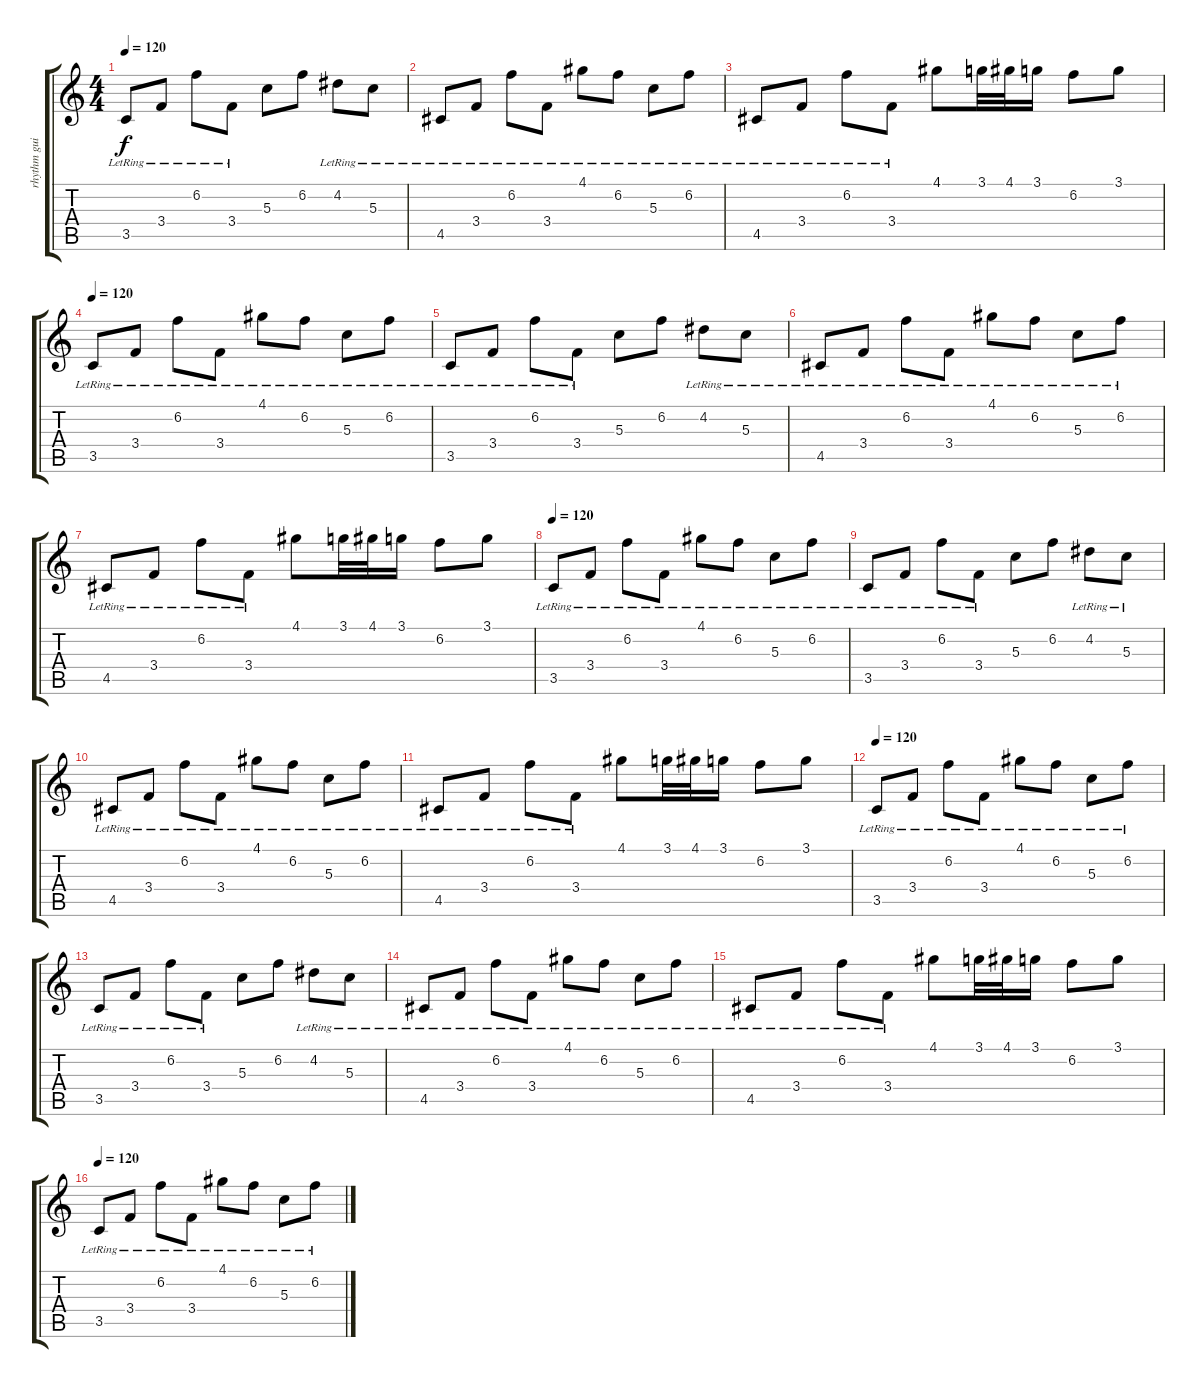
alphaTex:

\track ("rhythm guitar" "rhythm gui") {instrument distortionguitar}
\staff {score tabs}
\tuning (E4 B3 G3 D3 A2 E2) {hide}
\ts (4 4)
\tempo 120
\clef g2
\ks c
3.5{lr}.8{dy f} 3.4{lr}.8 6.2{lr}.8 3.4{lr}.8 5.3.8 6.2.8 4.2{lr}.8 5.3{lr}.8 |
4.5{lr}.8 3.4{lr}.8 6.2{lr}.8 3.4{lr}.8 4.1{lr}.8 6.2{lr}.8 5.3{lr}.8 6.2{lr}.8 |
4.5{lr}.8 3.4{lr}.8 6.2{lr}.8 3.4{lr}.8 4.1.8 3.1.32 4.1.32 3.1.16 6.2.8 3.1.8 |
\tempo 120
3.5{lr}.8 3.4{lr}.8 6.2{lr}.8 3.4{lr}.8 4.1{lr}.8 6.2{lr}.8 5.3{lr}.8 6.2{lr}.8 |
3.5{lr}.8 3.4{lr}.8 6.2{lr}.8 3.4{lr}.8 5.3.8 6.2.8 4.2{lr}.8 5.3{lr}.8 |
4.5{lr}.8 3.4{lr}.8 6.2{lr}.8 3.4{lr}.8 4.1{lr}.8 6.2{lr}.8 5.3{lr}.8 6.2{lr}.8 |
4.5{lr}.8 3.4{lr}.8 6.2{lr}.8 3.4{lr}.8 4.1.8 3.1.32 4.1.32 3.1.16 6.2.8 3.1.8 |
\tempo 120
3.5{lr}.8 3.4{lr}.8 6.2{lr}.8 3.4{lr}.8 4.1{lr}.8 6.2{lr}.8 5.3{lr}.8 6.2{lr}.8 |
3.5{lr}.8 3.4{lr}.8 6.2{lr}.8 3.4{lr}.8 5.3.8 6.2.8 4.2{lr}.8 5.3{lr}.8 |
4.5{lr}.8 3.4{lr}.8 6.2{lr}.8 3.4{lr}.8 4.1{lr}.8 6.2{lr}.8 5.3{lr}.8 6.2{lr}.8 |
4.5{lr}.8 3.4{lr}.8 6.2{lr}.8 3.4{lr}.8 4.1.8 3.1.32 4.1.32 3.1.16 6.2.8 3.1.8 |
\tempo 120
3.5{lr}.8 3.4{lr}.8 6.2{lr}.8 3.4{lr}.8 4.1{lr}.8 6.2{lr}.8 5.3{lr}.8 6.2{lr}.8 |
3.5{lr}.8 3.4{lr}.8 6.2{lr}.8 3.4{lr}.8 5.3.8 6.2.8 4.2{lr}.8 5.3{lr}.8 |
4.5{lr}.8 3.4{lr}.8 6.2{lr}.8 3.4{lr}.8 4.1{lr}.8 6.2{lr}.8 5.3{lr}.8 6.2{lr}.8 |
4.5{lr}.8 3.4{lr}.8 6.2{lr}.8 3.4{lr}.8 4.1.8 3.1.32 4.1.32 3.1.16 6.2.8 3.1.8 |
\tempo 120
3.5{lr}.8 3.4{lr}.8 6.2{lr}.8 3.4{lr}.8 4.1{lr}.8 6.2{lr}.8 5.3{lr}.8 6.2{lr}.8
